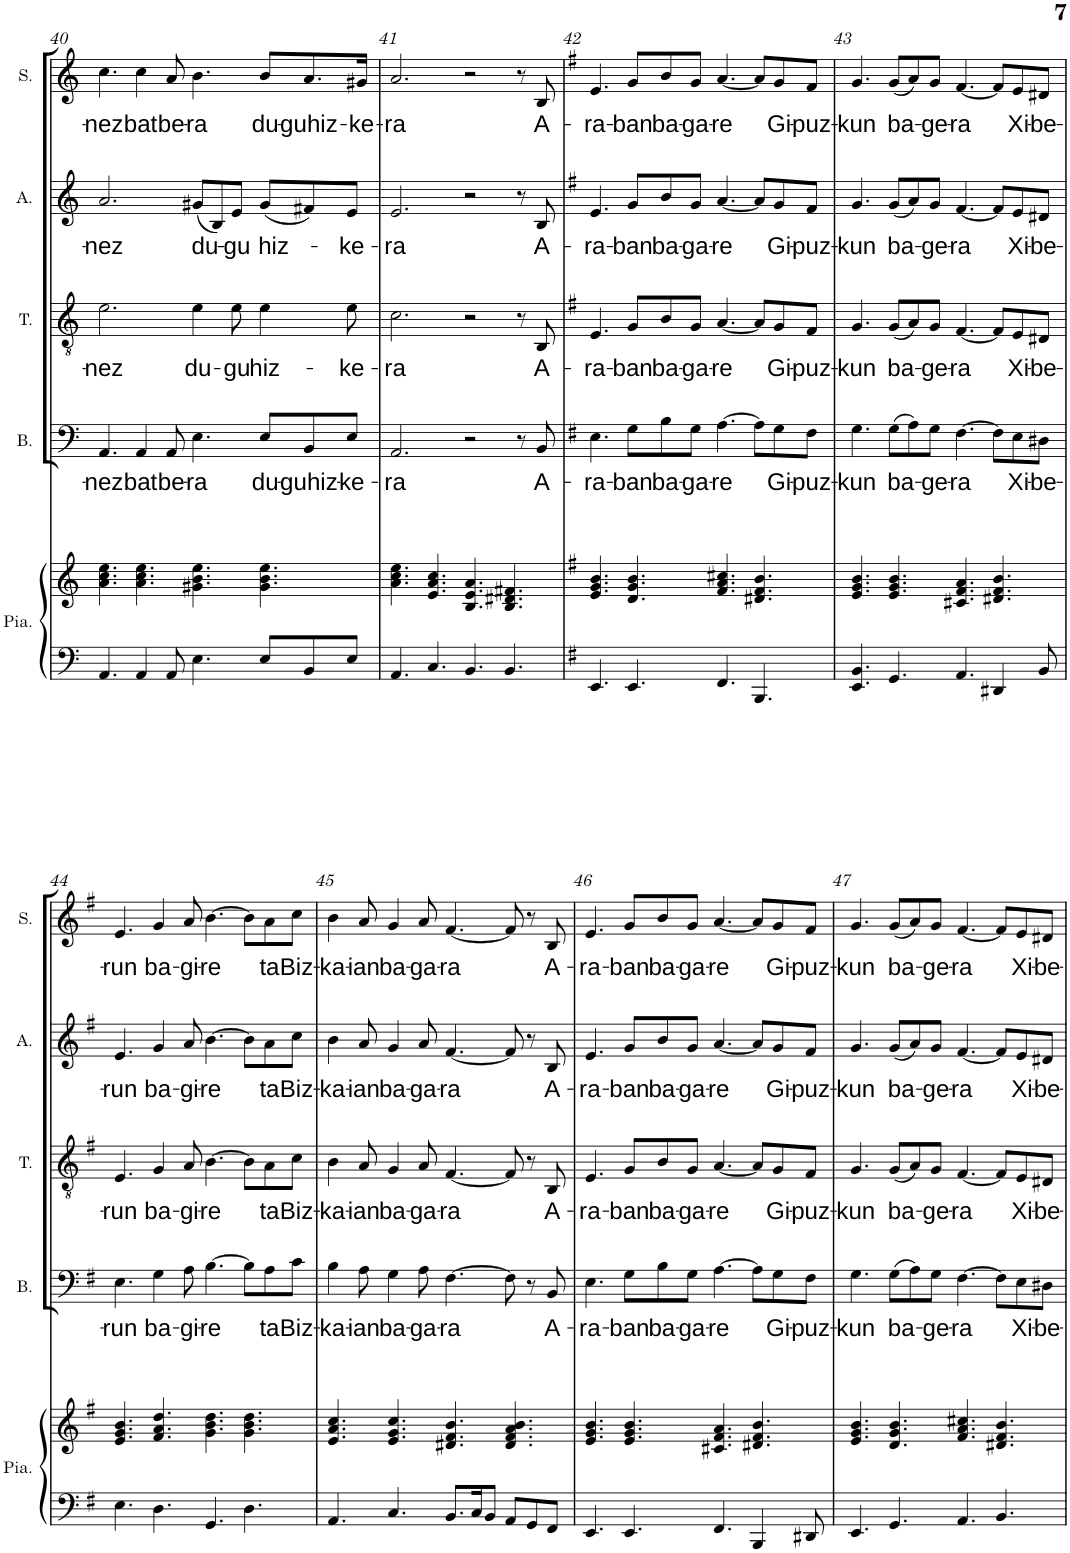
**kern	**kern	**kern	**text	**kern	**text	**kern	**text	**kern	**text
*part5	*part5	*part4	*part4	*part3	*part3	*part2	*part2	*part1	*part1
*staff6	*staff5	*staff4	*staff4	*staff3	*staff3	*staff2	*staff2	*staff1	*staff1
*I"Piano	*	*I"Basse	*	*I"Tenor	*	*I"Alto	*	*I"Soprano	*
*I'Pia.	*	*I'B.	*	*I'T.	*	*I'A.	*	*I'S.	*
!!LO:PB:g=z
*clefF4	*clefG2	*clefF4	*	*clefGv2	*	*clefG2	*	*clefG2	*
*k[]	*k[]	*k[]	*	*k[]	*	*k[]	*	*k[]	*
*M12/8	*M12/8	*M12/8	*	*M12/8	*	*M12/8	*	*M12/8	*
=40	=40	=40	=40	=40	=40	=40	=40	=40	=40
!	!	!	!LO:LY:b	!	!LO:LY:b	!	!LO:LY:b	!	!LO:LY:b
4.AA/	4.a\ 4.cc\ 4.ee\	4.AA/	-nez	2.e\	-nez	2.a/	-nez	4.cc\	-nez
!	!	!	!LO:LY:b	!	!	!	!	!	!LO:LY:b
4AA/	4.a\ 4.cc\ 4.ee\	4AA/	bat	.	.	.	.	4cc\	bat
!	!	!	!LO:LY:b	!	!	!	!	!	!LO:LY:b
8AA/	.	8AA/	be-	.	.	.	.	8a/	be-
!	!	!	!LO:LY:b	!	!LO:LY:b	!	!LO:LY:b	!	!LO:LY:b
4.E\	4.g#X\ 4.b\ 4.ee\	4.E\	-ra	4e\	du-	(8g#X/L	du-	4.b\	-ra
.	.	.	.	.	.	8B/)	.	.	.
!	!	!	!	!	!LO:LY:b	!	!LO:LY:b	!	!
.	.	.	.	8e\	-gu	8e/J	-gu	.	.
!	!	!	!LO:LY:b	!	!LO:LY:b	!	!LO:LY:b	!	!LO:LY:b
8E/L	4.g#\ 4.b\ 4.ee\	8E/L	du-	4e\	hiz-	(8g#/L	hiz-	8b/L	du-
!	!	!	!LO:LY:b	!	!	!	!	!	!LO:LY:b
8BB/	.	8BB/	-guhiz-	.	.	8f#X/)	.	8.a/	-guhiz-
!	!	!	!LO:LY:b	!	!LO:LY:b	!	!LO:LY:b	!	!
8E/J	.	8E/J	-ke-	8e\	-ke-	8e/J	-ke-	.	.
!	!	!	!	!	!	!	!	!	!LO:LY:b
.	.	.	.	.	.	.	.	16g#X/Jk	-ke-
=41	=41	=41	=41	=41	=41	=41	=41	=41	=41
!	!	!	!LO:LY:b	!	!LO:LY:b	!	!LO:LY:b	!	!LO:LY:b
4.AA/	4.a\ 4.cc\ 4.ee\	2.AA/	-ra	2.c\	-ra	2.e/	-ra	2.a/	-ra
4.C/	4.e/ 4.a/ 4.cc/	.	.	.	.	.	.	.	.
4.BB/	4.B/ 4.e/ 4.a/	2r	.	2r	.	2r	.	2r	.
4.BB/	4.B/ 4.d#X/ 4.f#X/	.	.	.	.	.	.	.	.
.	.	8r	.	8r	.	8r	.	8r	.
!	!	!	!LO:LY:b	!	!LO:LY:b	!	!LO:LY:b	!	!LO:LY:b
.	.	8BB/	A-	8BB/	A-	8B/	A-	8B/	A-
=42	=42	=42	=42	=42	=42	=42	=42	=42	=42
*k[f#]	*k[f#]	*k[f#]	*	*k[f#]	*	*k[f#]	*	*k[f#]	*
!	!	!	!LO:LY:b	!	!LO:LY:b	!	!LO:LY:b	!	!LO:LY:b
4.EE/	4.e/ 4.g/ 4.b/	4.E\	-ra-	4.E/	-ra-	4.e/	-ra-	4.e/	-ra-
!	!	!	!LO:LY:b	!	!LO:LY:b	!	!LO:LY:b	!	!LO:LY:b
4.EE/	4.d/ 4.g/ 4.b/	8G\L	-ban	8G/L	-ban	8g/L	-ban	8g/L	-ban
!	!	!	!LO:LY:b	!	!LO:LY:b	!	!LO:LY:b	!	!LO:LY:b
.	.	8B\	ba-	8B/	ba-	8b/	ba-	8b/	ba-
!	!	!	!LO:LY:b	!	!LO:LY:b	!	!LO:LY:b	!	!LO:LY:b
.	.	8G\J	-ga-	8G/J	-ga-	8g/J	-ga-	8g/J	-ga-
!	!	!	!LO:LY:b	!	!LO:LY:b	!	!LO:LY:b	!	!LO:LY:b
4.FF#/	4.f#/ 4.a/ 4.cc#X/	[4.A\	-re	[4.A/	-re	[4.a/	-re	[4.a/	-re
4.BBB/	4.d#X/ 4.f#/ 4.b/	8A\L]	.	8A/L]	.	8a/L]	.	8a/L]	.
!	!	!	!LO:LY:b	!	!LO:LY:b	!	!LO:LY:b	!	!LO:LY:b
.	.	8G\	Gi-	8G/	Gi-	8g/	Gi-	8g/	Gi-
!	!	!	!LO:LY:b	!	!LO:LY:b	!	!LO:LY:b	!	!LO:LY:b
.	.	8F#\J	-puz-	8F#/J	-puz-	8f#/J	-puz-	8f#/J	-puz-
=43	=43	=43	=43	=43	=43	=43	=43	=43	=43
!	!	!	!LO:LY:b	!	!LO:LY:b	!	!LO:LY:b	!	!LO:LY:b
4.EE/ 4.BB/	4.e/ 4.g/ 4.b/	4.G\	-kun	4.G/	-kun	4.g/	-kun	4.g/	-kun
!	!	!	!LO:LY:b	!	!LO:LY:b	!	!LO:LY:b	!	!LO:LY:b
4.GG/	4.e/ 4.g/ 4.b/	(8G\L	ba-	(8G/L	ba-	(8g/L	ba-	(8g/L	ba-
.	.	8A\)	.	8A/)	.	8a/)	.	8a/)	.
!	!	!	!LO:LY:b	!	!LO:LY:b	!	!LO:LY:b	!	!LO:LY:b
.	.	8G\J	-ge-	8G/J	-ge-	8g/J	-ge-	8g/J	-ge-
!	!	!	!LO:LY:b	!	!LO:LY:b	!	!LO:LY:b	!	!LO:LY:b
4.AA/	4.c#X/ 4.f#/ 4.a/	[4.F#\	-ra	[4.F#/	-ra	[4.f#/	-ra	[4.f#/	-ra
4DD#X/	4.d#X/ 4.f#/ 4.b/	8F#\L]	.	8F#/L]	.	8f#/L]	.	8f#/L]	.
!	!	!	!LO:LY:b	!	!LO:LY:b	!	!LO:LY:b	!	!LO:LY:b
.	.	8E\	Xi-	8E/	Xi-	8e/	Xi-	8e/	Xi-
!	!	!	!LO:LY:b	!	!LO:LY:b	!	!LO:LY:b	!	!LO:LY:b
8BB/	.	8D#X\J	-be-	8D#X/J	-be-	8d#X/J	-be-	8d#X/J	-be-
!!LO:LB:g=z
=44	=44	=44	=44	=44	=44	=44	=44	=44	=44
!	!	!	!LO:LY:b	!	!LO:LY:b	!	!LO:LY:b	!	!LO:LY:b
4.E\	4.e/ 4.g/ 4.b/	4.E\	-run	4.E/	-run	4.e/	-run	4.e/	-run
!	!	!	!LO:LY:b	!	!LO:LY:b	!	!LO:LY:b	!	!LO:LY:b
4.D\	4.f#/ 4.a/ 4.dd/	4G\	ba-	4G/	ba-	4g/	ba-	4g/	ba-
!	!	!	!LO:LY:b	!	!LO:LY:b	!	!LO:LY:b	!	!LO:LY:b
.	.	8A\	-gi-	8A/	-gi-	8a/	-gi-	8a/	-gi-
!	!	!	!LO:LY:b	!	!LO:LY:b	!	!LO:LY:b	!	!LO:LY:b
4.GG/	4.g\ 4.b\ 4.dd\	[4.B\	-re	[4.B\	-re	[4.b\	-re	[4.b\	-re
4.D\	4.g\ 4.b\ 4.dd\	8B\L]	.	8B\L]	.	8b\L]	.	8b\L]	.
!	!	!	!LO:LY:b	!	!LO:LY:b	!	!LO:LY:b	!	!LO:LY:b
.	.	8A\	ta	8A\	ta	8a\	ta	8a\	ta
!	!	!	!LO:LY:b	!	!LO:LY:b	!	!LO:LY:b	!	!LO:LY:b
.	.	8c\J	Biz-	8c\J	Biz-	8cc\J	Biz-	8cc\J	Biz-
=45	=45	=45	=45	=45	=45	=45	=45	=45	=45
!	!	!	!LO:LY:b	!	!LO:LY:b	!	!LO:LY:b	!	!LO:LY:b
4.AA/	4.e/ 4.a/ 4.cc/	4B\	-ka-	4B\	-ka-	4b\	-ka-	4b\	-ka-
!	!	!	!LO:LY:b	!	!LO:LY:b	!	!LO:LY:b	!	!LO:LY:b
.	.	8A\	-ian	8A/	-ian	8a/	-ian	8a/	-ian
!	!	!	!LO:LY:b	!	!LO:LY:b	!	!LO:LY:b	!	!LO:LY:b
4.C/	4.e/ 4.g/ 4.cc/	4G\	ba-	4G/	ba-	4g/	ba-	4g/	ba-
!	!	!	!LO:LY:b	!	!LO:LY:b	!	!LO:LY:b	!	!LO:LY:b
.	.	8A\	-ga-	8A/	-ga-	8a/	-ga-	8a/	-ga-
!	!	!	!LO:LY:b	!	!LO:LY:b	!	!LO:LY:b	!	!LO:LY:b
8.BB/L	4.d#X/ 4.f#/ 4.b/	[4.F#\	-ra	[4.F#/	-ra	[4.f#/	-ra	[4.f#/	-ra
16C/K	.	.	.	.	.	.	.	.	.
8BB/J	.	.	.	.	.	.	.	.	.
8AA/L	4.d#/ 4.f#/ 4.a/ 4.b/	8F#\]	.	8F#/]	.	8f#/]	.	8f#/]	.
8GG/	.	8r	.	8r	.	8r	.	8r	.
!	!	!	!LO:LY:b	!	!LO:LY:b	!	!LO:LY:b	!	!LO:LY:b
8FF#/J	.	8BB/	A-	8BB/	A-	8B/	A-	8B/	A-
=46	=46	=46	=46	=46	=46	=46	=46	=46	=46
!	!	!	!LO:LY:b	!	!LO:LY:b	!	!LO:LY:b	!	!LO:LY:b
4.EE/	4.e/ 4.g/ 4.b/	4.E\	-ra-	4.E/	-ra-	4.e/	-ra-	4.e/	-ra-
!	!	!	!LO:LY:b	!	!LO:LY:b	!	!LO:LY:b	!	!LO:LY:b
4.EE/	4.e/ 4.g/ 4.b/	8G\L	-ban	8G/L	-ban	8g/L	-ban	8g/L	-ban
!	!	!	!LO:LY:b	!	!LO:LY:b	!	!LO:LY:b	!	!LO:LY:b
.	.	8B\	ba-	8B/	ba-	8b/	ba-	8b/	ba-
!	!	!	!LO:LY:b	!	!LO:LY:b	!	!LO:LY:b	!	!LO:LY:b
.	.	8G\J	-ga-	8G/J	-ga-	8g/J	-ga-	8g/J	-ga-
!	!	!	!LO:LY:b	!	!LO:LY:b	!	!LO:LY:b	!	!LO:LY:b
4.FF#/	4.c#X/ 4.f#/ 4.a/	[4.A\	-re	[4.A/	-re	[4.a/	-re	[4.a/	-re
4BBB/	4.d#X/ 4.f#/ 4.b/	8A\L]	.	8A/L]	.	8a/L]	.	8a/L]	.
!	!	!	!LO:LY:b	!	!LO:LY:b	!	!LO:LY:b	!	!LO:LY:b
.	.	8G\	Gi-	8G/	Gi-	8g/	Gi-	8g/	Gi-
!	!	!	!LO:LY:b	!	!LO:LY:b	!	!LO:LY:b	!	!LO:LY:b
8DD#X/	.	8F#\J	-puz-	8F#/J	-puz-	8f#/J	-puz-	8f#/J	-puz-
=47	=47	=47	=47	=47	=47	=47	=47	=47	=47
!	!	!	!LO:LY:b	!	!LO:LY:b	!	!LO:LY:b	!	!LO:LY:b
4.EE/	4.e/ 4.g/ 4.b/	4.G\	-kun	4.G/	-kun	4.g/	-kun	4.g/	-kun
!	!	!	!LO:LY:b	!	!LO:LY:b	!	!LO:LY:b	!	!LO:LY:b
4.GG/	4.d/ 4.g/ 4.b/	(8G\L	ba-	(8G/L	ba-	(8g/L	ba-	(8g/L	ba-
.	.	8A\)	.	8A/)	.	8a/)	.	8a/)	.
!	!	!	!LO:LY:b	!	!LO:LY:b	!	!LO:LY:b	!	!LO:LY:b
.	.	8G\J	-ge-	8G/J	-ge-	8g/J	-ge-	8g/J	-ge-
!	!	!	!LO:LY:b	!	!LO:LY:b	!	!LO:LY:b	!	!LO:LY:b
4.AA/	4.f#/ 4.a/ 4.cc#X/	[4.F#\	-ra	[4.F#/	-ra	[4.f#/	-ra	[4.f#/	-ra
4.BB/	4.d#X/ 4.f#/ 4.b/	8F#\L]	.	8F#/L]	.	8f#/L]	.	8f#/L]	.
!	!	!	!LO:LY:b	!	!LO:LY:b	!	!LO:LY:b	!	!LO:LY:b
.	.	8E\	Xi-	8E/	Xi-	8e/	Xi-	8e/	Xi-
!	!	!	!LO:LY:b	!	!LO:LY:b	!	!LO:LY:b	!	!LO:LY:b
.	.	8D#X\J	-be-	8D#X/J	-be-	8d#X/J	-be-	8d#X/J	-be-
=	=	=	=	=	=	=	=	=	=
*-	*-	*-	*-	*-	*-	*-	*-	*-	*-
